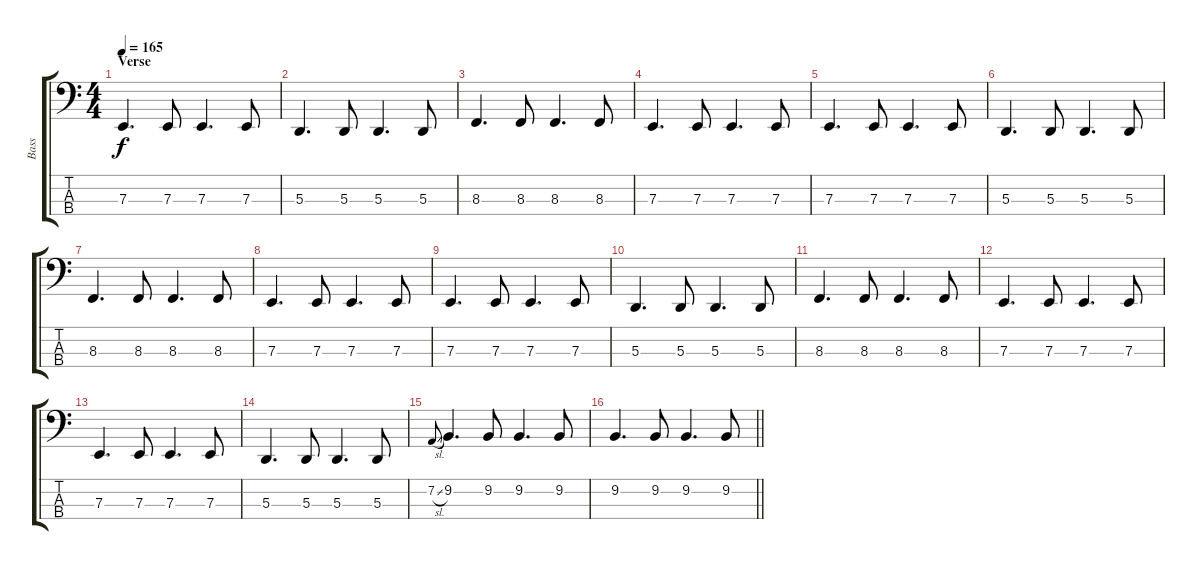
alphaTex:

\track ("Bass" "Bass") {instrument synthvoice}
\staff {score tabs}
\tuning (G2 D2 A1 E1) {hide}
\ts (4 4)
\section ("" "Verse")
\tempo 165
\clef f4
\ks c
7.3.4{d dy f} 7.3.8 7.3.4{d} 7.3.8 |
5.3.4{d} 5.3.8 5.3.4{d} 5.3.8 |
8.3.4{d} 8.3.8 8.3.4{d} 8.3.8 |
7.3.4{d} 7.3.8 7.3.4{d} 7.3.8 |
7.3.4{d} 7.3.8 7.3.4{d} 7.3.8 |
5.3.4{d} 5.3.8 5.3.4{d} 5.3.8 |
8.3.4{d} 8.3.8 8.3.4{d} 8.3.8 |
7.3.4{d} 7.3.8 7.3.4{d} 7.3.8 |
7.3.4{d} 7.3.8 7.3.4{d} 7.3.8 |
5.3.4{d} 5.3.8 5.3.4{d} 5.3.8 |
8.3.4{d} 8.3.8 8.3.4{d} 8.3.8 |
7.3.4{d} 7.3.8 7.3.4{d} 7.3.8 |
7.3.4{d} 7.3.8 7.3.4{d} 7.3.8 |
5.3.4{d} 5.3.8 5.3.4{d} 5.3.8 |
7.2{sl}.8{gr onbeat} 9.2.4{d} 9.2.8 9.2.4{d} 9.2.8 |
\barLineRight lightlight
9.2.4{d} 9.2.8 9.2.4{d} 9.2.8
